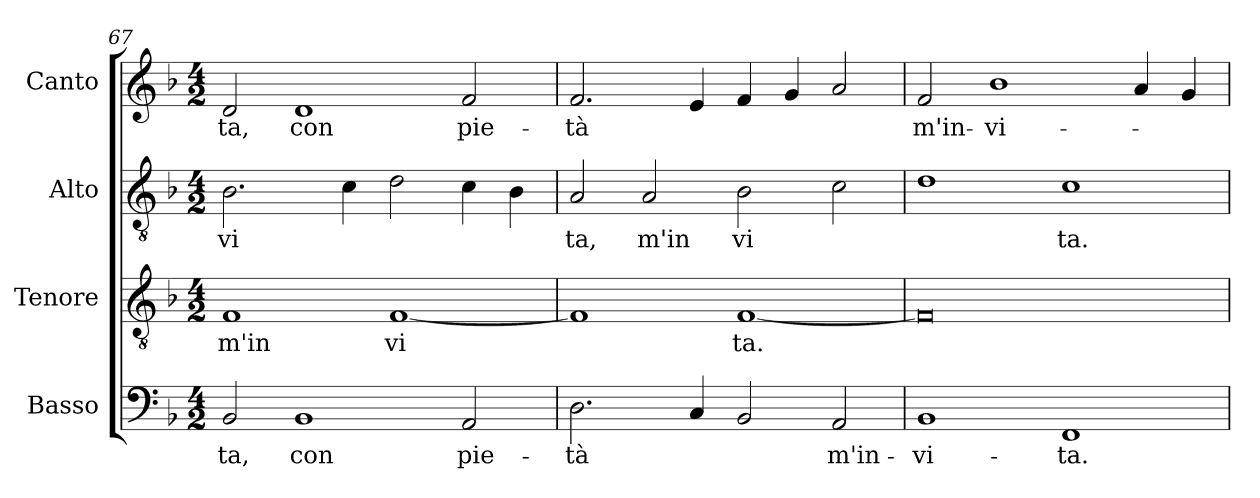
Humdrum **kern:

**kern	**text	**kern	**text	**kern	**text	**kern	**text
*part4	*part4	*part3	*part3	*part2	*part2	*part1	*part1
*staff4	*staff4	*staff3	*staff3	*staff2	*staff2	*staff1	*staff1
*I"Basso	*	*I"Tenore	*	*I"Alto	*	*I"Canto	*
*I'Basso	*	*I'Tenore	*	*I'Alto	*	*I'Canto	*
*clefF4	*	*clefGv2	*	*clefGv2	*	*clefG2	*
*ITrd-3c-5	*	*	*	*ITrd-3c-5	*	*ITrd-3c-5	*
*k[b-e-]	*	*k[b-]	*	*k[b-e-]	*	*k[b-e-]	*
*B-:	*	*F:	*	*B-:	*	*B-:	*
*M4/2	*	*M4/2	*	*M4/2	*	*M4/2	*
=67	=67	=67	=67	=67	=67	=67	=67
!	!LO:LY:b:cj	!	!LO:LY:b:cj	!	!LO:LY:b:cj	!	!LO:LY:b:cj
2E-/	-ta,	1F	m'in	2.e-\	vi	2g/	-ta,
!	!LO:LY:b:cj	!	!	!	!	!	!LO:LY:b:cj
1E-	con	.	.	.	.	1g	con
.	.	.	.	4f\	.	.	.
!	!	!	!LO:LY:b:cj	!	!	!	!
.	.	[<1F	vi	2g\	.	.	.
!	!LO:LY:b:cj	!	!	!	!	!	!LO:LY:b:cj
2D/	pie-	.	.	4f\	.	2b-/	pie-
.	.	.	.	4e-\	.	.	.
=68	=68	=68	=68	=68	=68	=68	=68
!	!LO:LY:b:cj	!	!	!	!LO:LY:b:cj	!	!LO:LY:b:cj
2.G\	-tà	1F]	.	2d/	ta,	2.b-/	-tà
!	!	!	!	!	!LO:LY:b:cj	!	!
.	.	.	.	2d/	m'in	.	.
4F/	.	.	.	.	.	4a/	.
!	!	!	!LO:LY:b:cj	!	!LO:LY:b:cj	!	!
2E-/	.	[<1F	ta.	2e-\	vi	4b-/	.
.	.	.	.	.	.	4cc/	.
!	!LO:LY:b:cj	!	!	!	!	!	!
2D/	m'in-	.	.	2f\	.	2dd/	.
=69	=69	=69	=69	=69	=69	=69	=69
!	!LO:LY:b:cj	!	!	!	!	!	!LO:LY:b:cj
1E-	-vi-	0F]	.	1g	.	2b-/	m'in-
!	!	!	!	!	!	!	!LO:LY:b:cj
.	.	.	.	.	.	1ee-	-vi-
!	!LO:LY:b:cj	!	!	!	!LO:LY:b:cj	!	!
1BB-	-ta.	.	.	1f	ta.	.	.
.	.	.	.	.	.	4dd/	.
.	.	.	.	.	.	4cc/	.
=	=	=	=	=	=	=	=
*-	*-	*-	*-	*-	*-	*-	*-
